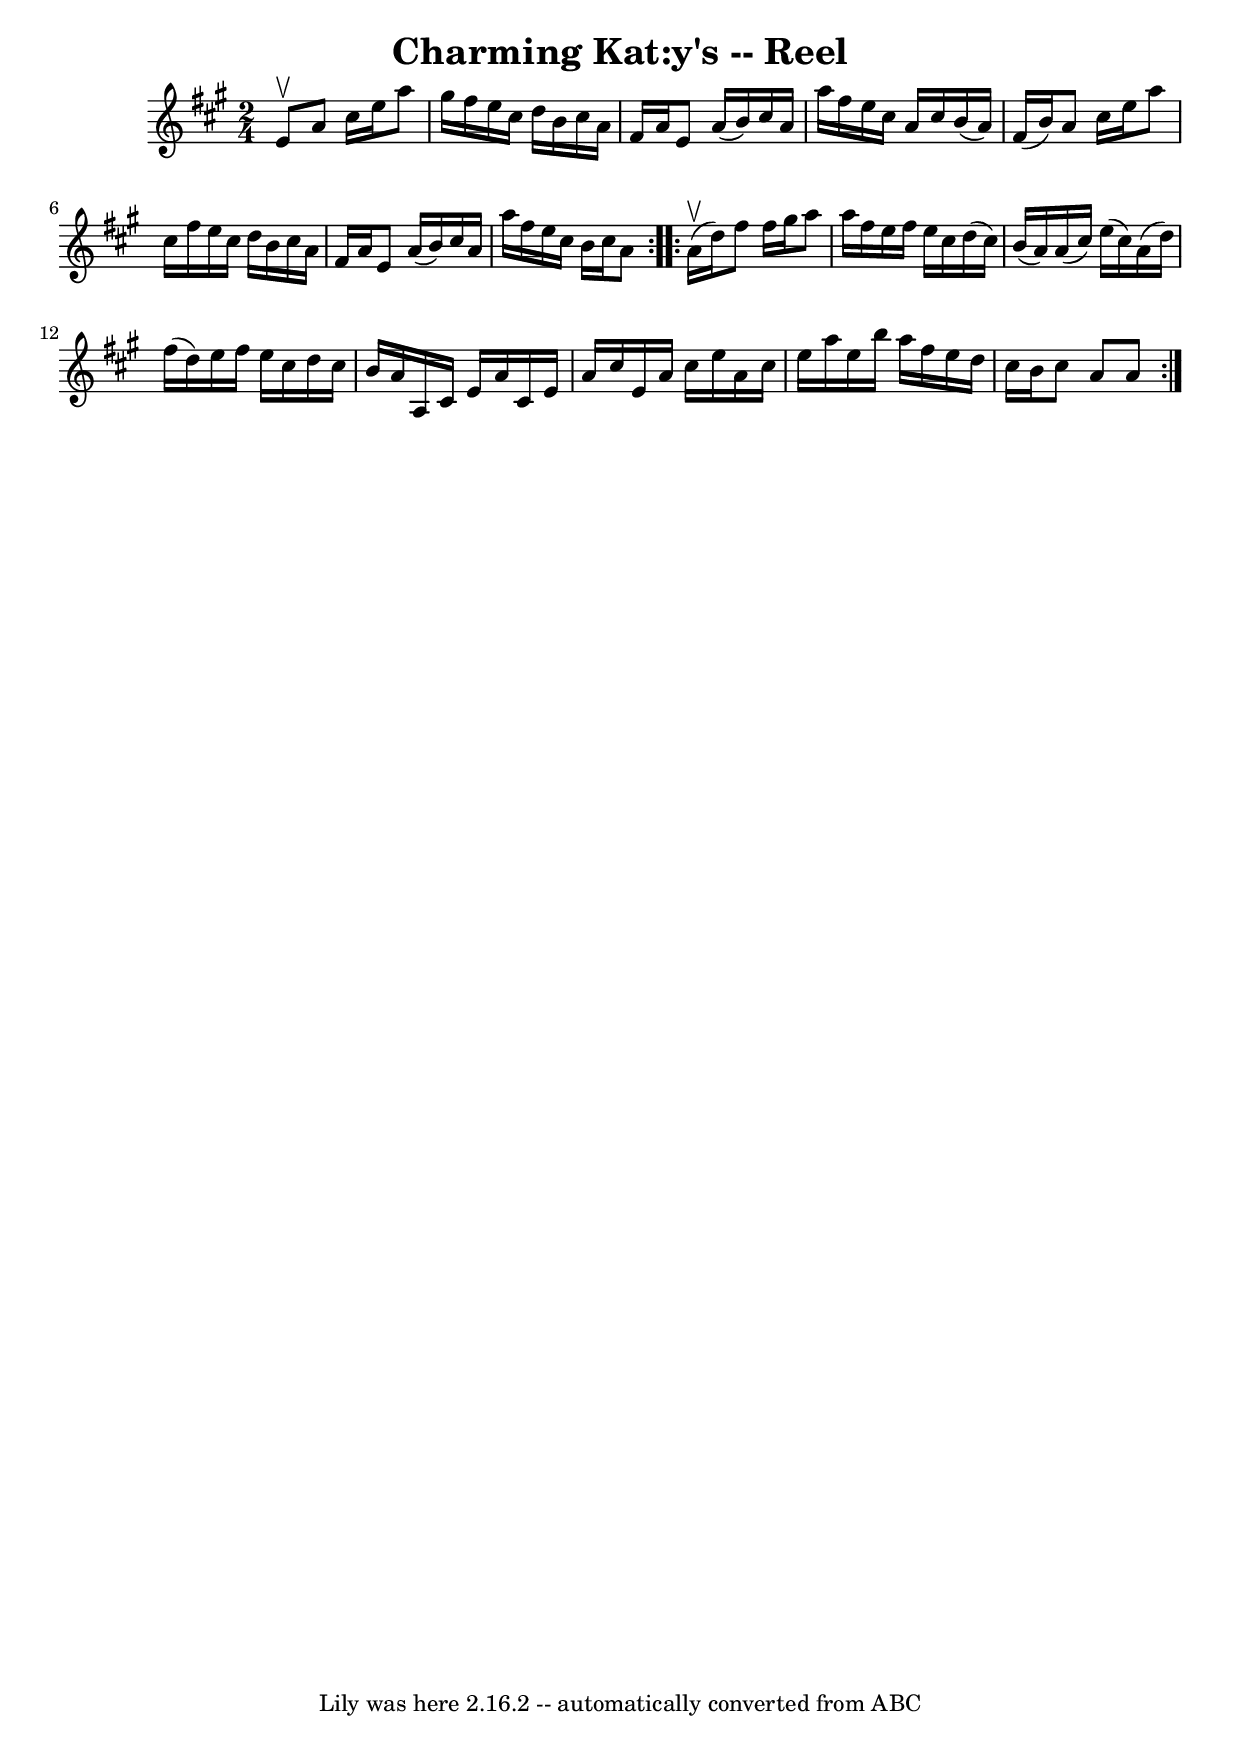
\version "2.16.2"
\include "Mammoth.ily"
\header {
  %% book = "Ryan's Mammoth Collection"
  crossRefNumber = "1"
  footnotes = ""
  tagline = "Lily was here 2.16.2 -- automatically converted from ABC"
  title = "Charming Kat:y's -- Reel"

}
voicedefault =  {



  \repeat volta 2 {

    \time 2/4 
    \key a \major e'8^\upbow |
    a'8 cis''16 e''16    
    a''8 gis''16 fis''16    |
    e''16 cis''16 d''16 b'16    
    cis''16 a'16 fis'16 a'16    |
    e'8 a'16 (b'16)   
    cis''16 a'16 a''16 fis''16    |
    e''16 cis''16 a'16    
    cis''16 b'16 (a'16) fis'16 (b'16)   |
    a'8    
    cis''16 e''16 a''8 cis''16 fis''16    |
    e''16 cis''16   
    d''16 b'16 cis''16 a'16 fis'16 a'16    |
    e'8 a'16 (
    b'16) cis''16 a'16 a''16 fis''16    |
    e''16 cis''16 
    b'16 cis''16 a'8    
  } 
  \repeat volta 2 {
    a'16^\upbow(d''16) 
    |
    fis''8 fis''16 gis''16 a''8 a''16 fis''16    
    |
    e''16 fis''16 e''16 cis''16 d''16 (cis''16) b'16 
    (a'16)   |
    a'16 (cis''16) e''16 (cis''16) a'16 (
    d''16) fis''16 (d''16)   |
    e''16 fis''16 e''16    
    cis''16 d''16 cis''16 b'16 a'16    |
    a16 cis'16    
    e'16 a'16 cis'16 e'16 a'16 cis''16    |
    e'16 a'16    
    cis''16 e''16 a'16 cis''16 e''16 a''16    |
    e''16    
    b''16 a''16 fis''16 e''16 d''16 cis''16 b'16    |
    
    cis''8 a'8 a'8    
  }   

}

\score{
  <<

    \context Staff="default"
    {
      \voicedefault 
      
    }

  >>
  \layout {
    
  }
  \midi {
  }

}
